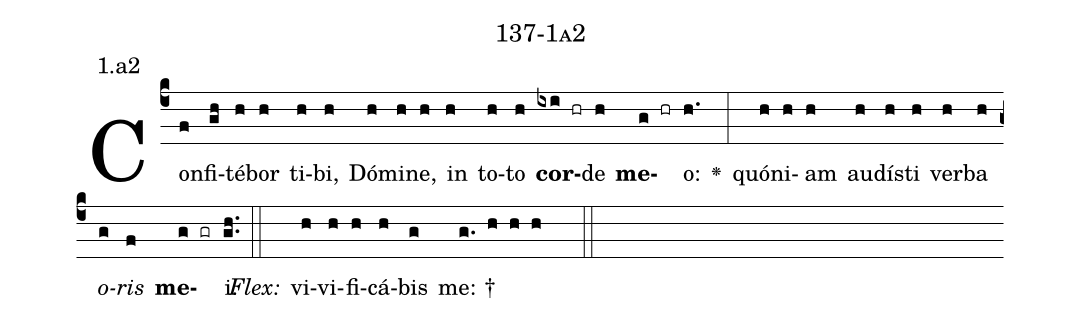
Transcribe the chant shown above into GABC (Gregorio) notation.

name: 137-1a2;
annotation: 1.a2;
%%
(c4)Con(f)fi(gh)té(h)bor(h) ti(h)bi,(h) Dó(h)mi(h)ne,(h) in(h) to(h)to(h) <b>cor</b>(ixi hr)de(h) <b>me</b>(g hr)o:(h.) <v>\greheightstar</v>(:) quón(h)i(h)am(h) au(h)dís(h)ti(h) ver(h)ba(h) <i>o</i>(g)<i>ris</i>(f) <b>me</b>(g gr)i.(gh..) (::)
<i>Flex:</i>()  vi(h)vi(h)fi(h)cá(h)bis(g) me: †(g. h h h  ::)

%E(h) u(h) o(g) u(f) a(g) e.(gh..) (::)
